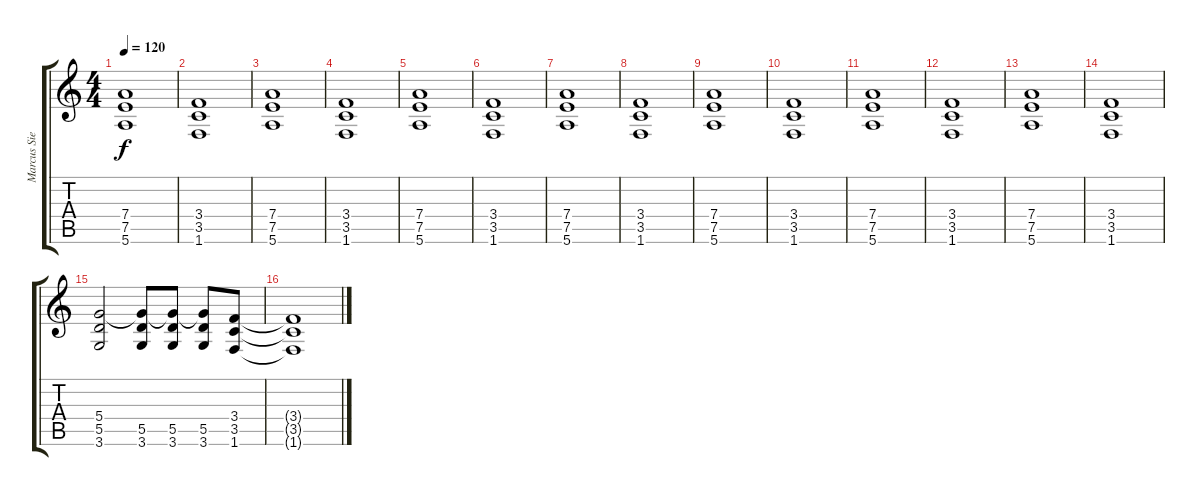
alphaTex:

\track ("Marcus Siepen" "Marcus Sie") {instrument overdrivenguitar}
\staff {score tabs}
\tuning (E4 B3 G3 D3 A2 E2) {hide}
\ts (4 4)
\tempo 120
\clef g2
\ks c
(7.4 7.5 5.6).1{dy f} |
(3.4 3.5 1.6).1 |
(7.4 7.5 5.6).1 |
(3.4 3.5 1.6).1 |
(7.4 7.5 5.6).1 |
(3.4 3.5 1.6).1 |
(7.4 7.5 5.6).1 |
(3.4 3.5 1.6).1 |
(7.4 7.5 5.6).1 |
(3.4 3.5 1.6).1 |
(7.4 7.5 5.6).1 |
(3.4 3.5 1.6).1 |
(7.4 7.5 5.6).1 |
(3.4 3.5 1.6).1 |
(5.4 5.5 3.6).2 (5.4{t} 5.5 3.6).8 (5.4{t} 5.5 3.6).8 (5.4{t} 5.5 3.6).8 (3.4 3.5 1.6).8 |
(3.4{t} 3.5{t} 1.6{t}).1
